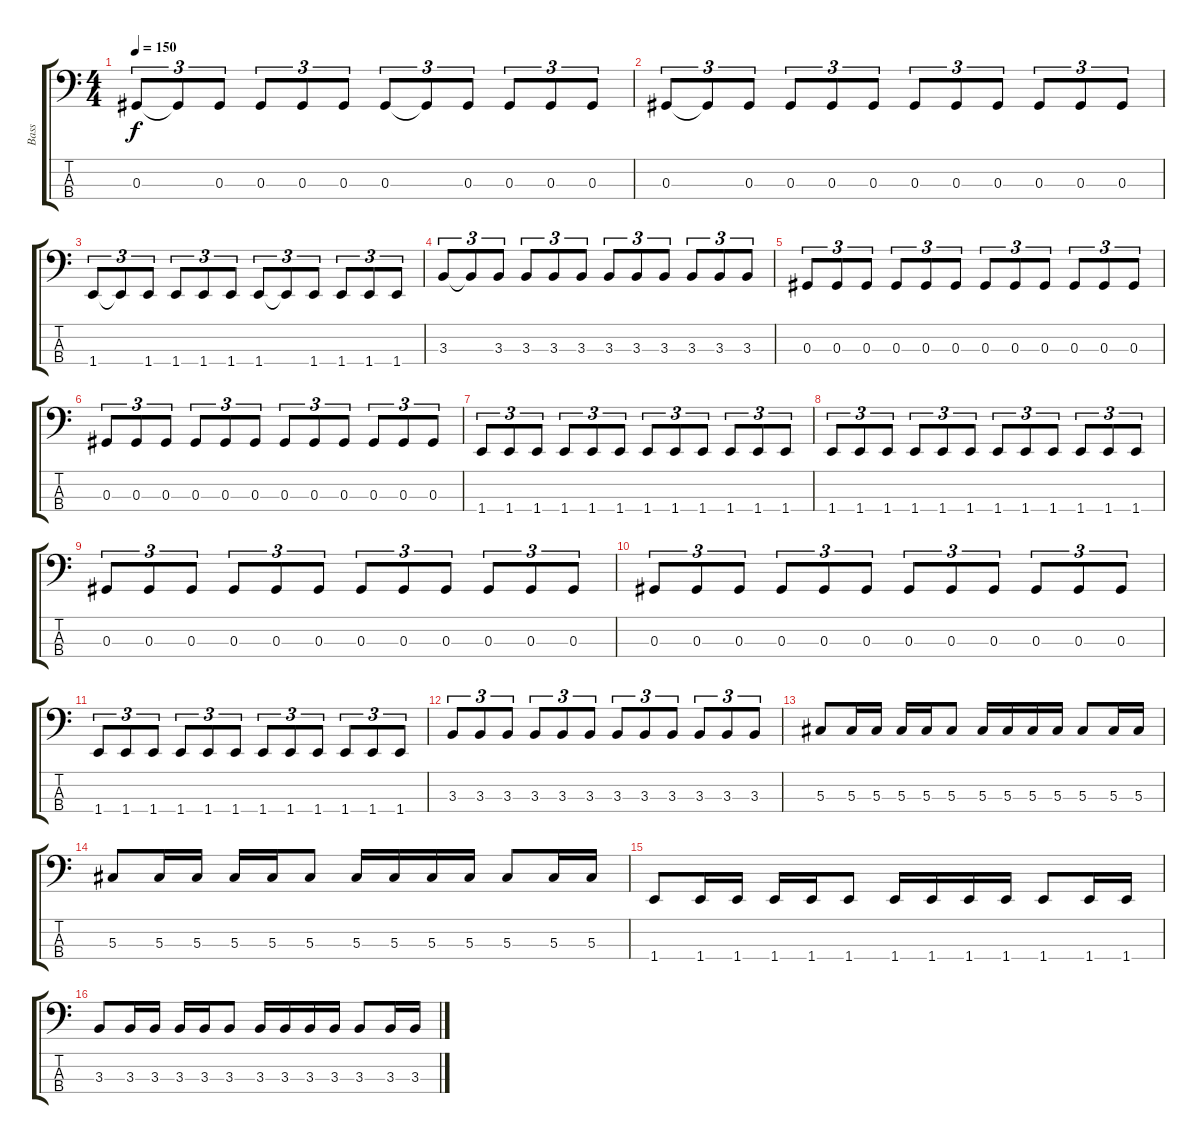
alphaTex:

\track ("Bass" "Bass") {instrument electricbassfinger}
\staff {score tabs}
\tuning (Gb2 Db2 Ab1 Eb1) {hide}
\ts (4 4)
\tempo 150
\clef f4
\ks c
0.3.8{tu (3 2) dy f} 0.3{t}.8{tu (3 2)} 0.3.8{tu (3 2)} 0.3.8{tu (3 2)} 0.3.8{tu (3 2)} 0.3.8{tu (3 2)} 0.3.8{tu (3 2)} 0.3{t}.8{tu (3 2)} 0.3.8{tu (3 2)} 0.3.8{tu (3 2)} 0.3.8{tu (3 2)} 0.3.8{tu (3 2)} |
0.3.8{tu (3 2)} 0.3{t}.8{tu (3 2)} 0.3.8{tu (3 2)} 0.3.8{tu (3 2)} 0.3.8{tu (3 2)} 0.3.8{tu (3 2)} 0.3.8{tu (3 2)} 0.3.8{tu (3 2)} 0.3.8{tu (3 2)} 0.3.8{tu (3 2)} 0.3.8{tu (3 2)} 0.3.8{tu (3 2)} |
1.4.8{tu (3 2)} 1.4{t}.8{tu (3 2)} 1.4.8{tu (3 2)} 1.4.8{tu (3 2)} 1.4.8{tu (3 2)} 1.4.8{tu (3 2)} 1.4.8{tu (3 2)} 1.4{t}.8{tu (3 2)} 1.4.8{tu (3 2)} 1.4.8{tu (3 2)} 1.4.8{tu (3 2)} 1.4.8{tu (3 2)} |
3.3.8{tu (3 2)} 3.3{t}.8{tu (3 2)} 3.3.8{tu (3 2)} 3.3.8{tu (3 2)} 3.3.8{tu (3 2)} 3.3.8{tu (3 2)} 3.3.8{tu (3 2)} 3.3.8{tu (3 2)} 3.3.8{tu (3 2)} 3.3.8{tu (3 2)} 3.3.8{tu (3 2)} 3.3.8{tu (3 2)} |
0.3.8{tu (3 2)} 0.3.8{tu (3 2)} 0.3.8{tu (3 2)} 0.3.8{tu (3 2)} 0.3.8{tu (3 2)} 0.3.8{tu (3 2)} 0.3.8{tu (3 2)} 0.3.8{tu (3 2)} 0.3.8{tu (3 2)} 0.3.8{tu (3 2)} 0.3.8{tu (3 2)} 0.3.8{tu (3 2)} |
0.3.8{tu (3 2)} 0.3.8{tu (3 2)} 0.3.8{tu (3 2)} 0.3.8{tu (3 2)} 0.3.8{tu (3 2)} 0.3.8{tu (3 2)} 0.3.8{tu (3 2)} 0.3.8{tu (3 2)} 0.3.8{tu (3 2)} 0.3.8{tu (3 2)} 0.3.8{tu (3 2)} 0.3.8{tu (3 2)} |
1.4.8{tu (3 2)} 1.4.8{tu (3 2)} 1.4.8{tu (3 2)} 1.4.8{tu (3 2)} 1.4.8{tu (3 2)} 1.4.8{tu (3 2)} 1.4.8{tu (3 2)} 1.4.8{tu (3 2)} 1.4.8{tu (3 2)} 1.4.8{tu (3 2)} 1.4.8{tu (3 2)} 1.4.8{tu (3 2)} |
1.4.8{tu (3 2)} 1.4.8{tu (3 2)} 1.4.8{tu (3 2)} 1.4.8{tu (3 2)} 1.4.8{tu (3 2)} 1.4.8{tu (3 2)} 1.4.8{tu (3 2)} 1.4.8{tu (3 2)} 1.4.8{tu (3 2)} 1.4.8{tu (3 2)} 1.4.8{tu (3 2)} 1.4.8{tu (3 2)} |
0.3.8{tu (3 2)} 0.3.8{tu (3 2)} 0.3.8{tu (3 2)} 0.3.8{tu (3 2)} 0.3.8{tu (3 2)} 0.3.8{tu (3 2)} 0.3.8{tu (3 2)} 0.3.8{tu (3 2)} 0.3.8{tu (3 2)} 0.3.8{tu (3 2)} 0.3.8{tu (3 2)} 0.3.8{tu (3 2)} |
0.3.8{tu (3 2)} 0.3.8{tu (3 2)} 0.3.8{tu (3 2)} 0.3.8{tu (3 2)} 0.3.8{tu (3 2)} 0.3.8{tu (3 2)} 0.3.8{tu (3 2)} 0.3.8{tu (3 2)} 0.3.8{tu (3 2)} 0.3.8{tu (3 2)} 0.3.8{tu (3 2)} 0.3.8{tu (3 2)} |
1.4.8{tu (3 2)} 1.4.8{tu (3 2)} 1.4.8{tu (3 2)} 1.4.8{tu (3 2)} 1.4.8{tu (3 2)} 1.4.8{tu (3 2)} 1.4.8{tu (3 2)} 1.4.8{tu (3 2)} 1.4.8{tu (3 2)} 1.4.8{tu (3 2)} 1.4.8{tu (3 2)} 1.4.8{tu (3 2)} |
3.3.8{tu (3 2)} 3.3.8{tu (3 2)} 3.3.8{tu (3 2)} 3.3.8{tu (3 2)} 3.3.8{tu (3 2)} 3.3.8{tu (3 2)} 3.3.8{tu (3 2)} 3.3.8{tu (3 2)} 3.3.8{tu (3 2)} 3.3.8{tu (3 2)} 3.3.8{tu (3 2)} 3.3.8{tu (3 2)} |
5.3.8 5.3.16 5.3.16 5.3.16 5.3.16 5.3.8 5.3.16 5.3.16 5.3.16 5.3.16 5.3.8 5.3.16 5.3.16 |
5.3.8 5.3.16 5.3.16 5.3.16 5.3.16 5.3.8 5.3.16 5.3.16 5.3.16 5.3.16 5.3.8 5.3.16 5.3.16 |
1.4.8 1.4.16 1.4.16 1.4.16 1.4.16 1.4.8 1.4.16 1.4.16 1.4.16 1.4.16 1.4.8 1.4.16 1.4.16 |
3.3.8 3.3.16 3.3.16 3.3.16 3.3.16 3.3.8 3.3.16 3.3.16 3.3.16 3.3.16 3.3.8 3.3.16 3.3.16
